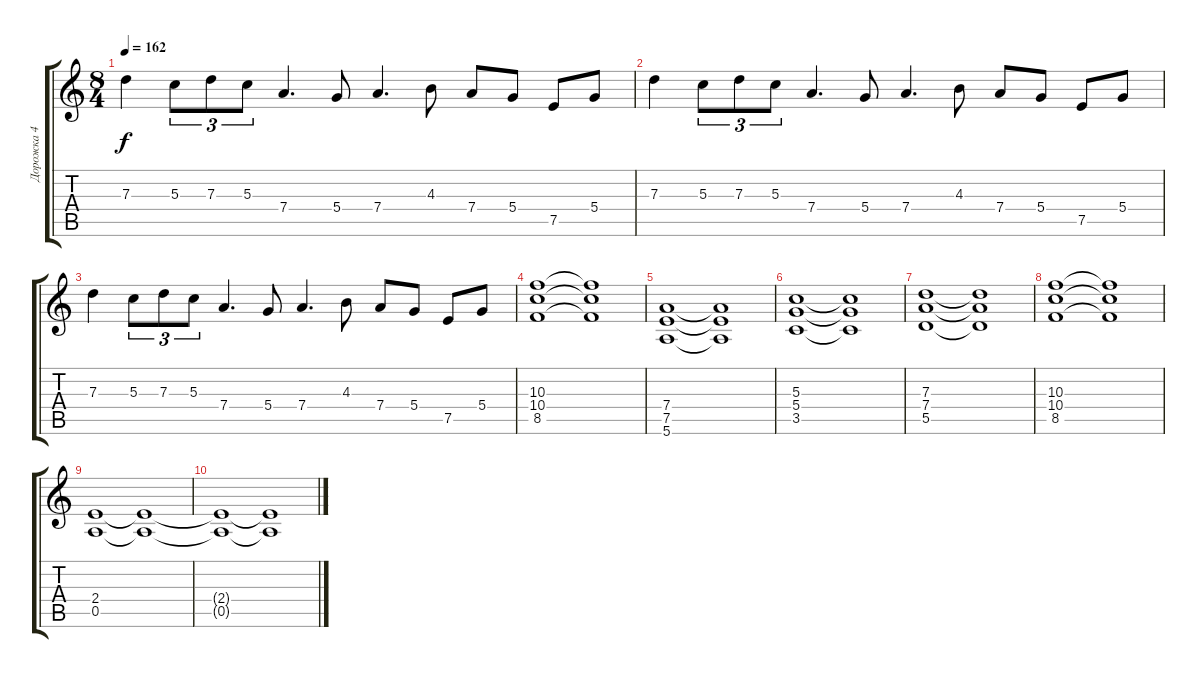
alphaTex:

\track ("Дорожка 4" "Дорожка 4") {instrument distortionguitar}
\staff {score tabs}
\tuning (E4 B3 G3 D3 A2 E2) {hide}
\ts (8 4)
\tempo 162
\clef g2
\ks c
7.3.4{dy f} 5.3.8{tu (3 2)} 7.3.8{tu (3 2)} 5.3.8{tu (3 2)} 7.4.4{d} 5.4.8 7.4.4{d} 4.3.8 7.4.8 5.4.8 7.5.8 5.4.8 |
7.3.4 5.3.8{tu (3 2)} 7.3.8{tu (3 2)} 5.3.8{tu (3 2)} 7.4.4{d} 5.4.8 7.4.4{d} 4.3.8 7.4.8 5.4.8 7.5.8 5.4.8 |
7.3.4 5.3.8{tu (3 2)} 7.3.8{tu (3 2)} 5.3.8{tu (3 2)} 7.4.4{d} 5.4.8 7.4.4{d} 4.3.8 7.4.8 5.4.8 7.5.8 5.4.8 |
(10.3 10.4 8.5).1 (10.3{t} 10.4{t} 8.5{t}).1 |
(7.4 7.5 5.6).1 (7.4{t} 7.5{t} 5.6{t}).1 |
(5.3 5.4 3.5).1 (5.3{t} 5.4{t} 3.5{t}).1 |
(7.3 7.4 5.5).1 (7.3{t} 7.4{t} 5.5{t}).1 |
(10.3 10.4 8.5).1 (10.3{t} 10.4{t} 8.5{t}).1 |
(2.4 0.5).1 (2.4{t} 0.5{t}).1 |
(2.4{t} 0.5{t}).1 (2.4{t} 0.5{t}).1
